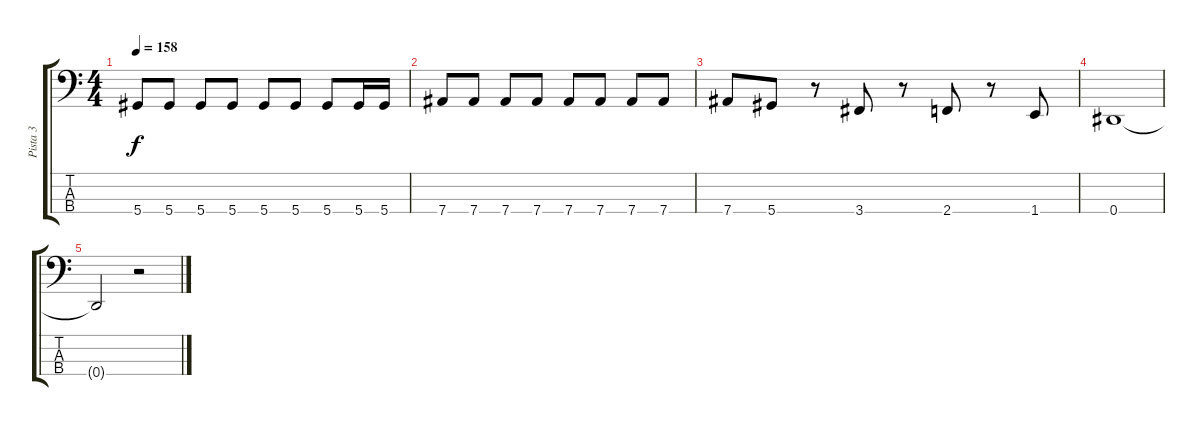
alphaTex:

\track ("Pista 3" "Pista 3") {instrument slapbass2}
\staff {score tabs}
\tuning (Gb2 Db2 Ab1 Eb1) {hide}
\ts (4 4)
\tempo 158
\clef f4
\ks c
5.4.8{dy f} 5.4.8 5.4.8 5.4.8 5.4.8 5.4.8 5.4.8 5.4.16 5.4.16 |
7.4.8 7.4.8 7.4.8 7.4.8 7.4.8 7.4.8 7.4.8 7.4.8 |
7.4.8 5.4.8 r.8 3.4.8 r.8 2.4.8 r.8 1.4.8 |
0.4.1 |
0.4{t}.2 r.2
